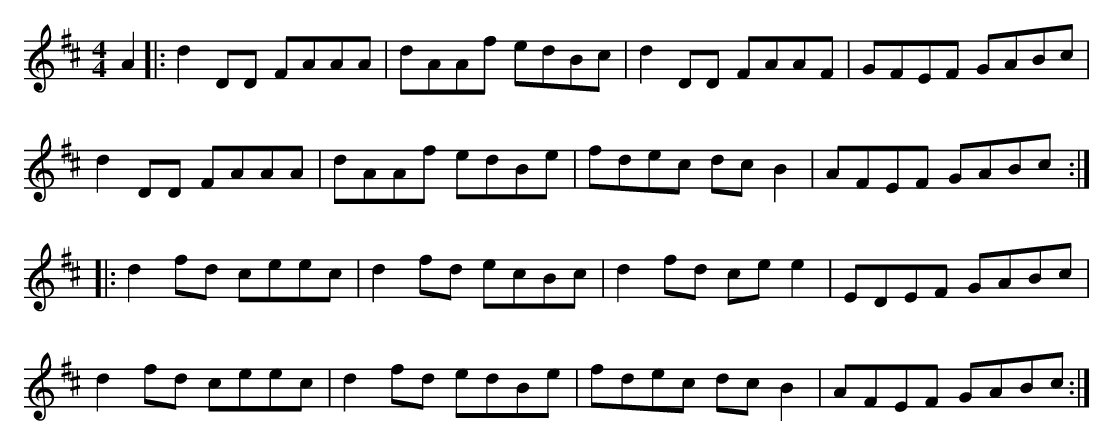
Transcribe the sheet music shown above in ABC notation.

X:1
M:4/4
K:D
A2|:d2 DD FAAA|dAAf edBc|d2 DD FAAF|GFEF GABc|
d2 DD FAAA|dAAf edBe|fdec dc B2|AFEF GABc:|
|:d2 fd ceec|d2 fd ecBc|d2fd ce e2|EDEF GABc|
d2 fd ceec|d2 fd edBe|fdec dc B2|AFEF GABc:|
